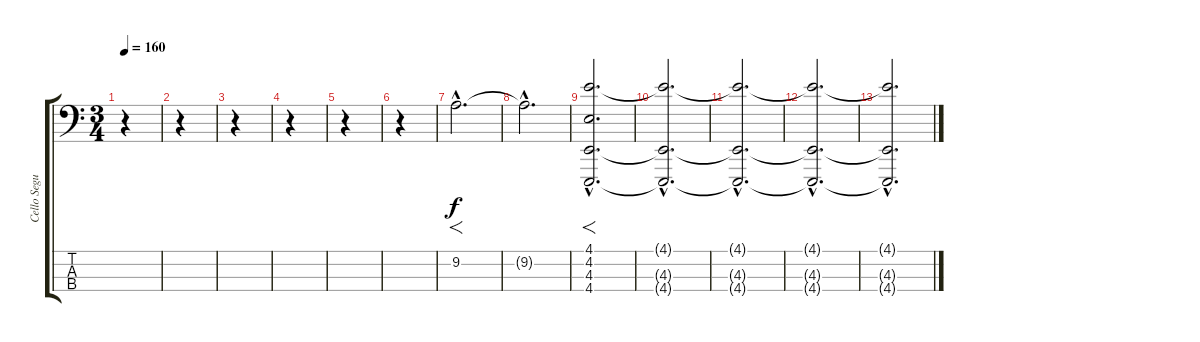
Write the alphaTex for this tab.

\track ("Cello Segundo" "Cello Segu") {instrument cello}
\staff {score tabs}
\tuning (C4 C3 C2 C1) {hide}
\ts (3 4)
\tempo 160
\clef f4
\ks c
r.4{dy f} |
r.4 |
r.4 |
r.4 |
r.4 |
r.4 |
9.2{hac}.2{f d} |
9.2{hac t}.2{d} |
(4.1{hac} 4.2{hac} 4.3{hac} 4.4{hac}).2{f d} |
(4.1{hac t} 4.3{hac t} 4.4{hac t}).2{d} |
(4.1{hac t} 4.3{hac t} 4.4{hac t}).2{d volume 0} |
(4.1{hac t} 4.3{hac t} 4.4{hac t}).2{d} |
(4.1{hac t} 4.3{hac t} 4.4{hac t}).2{d}
